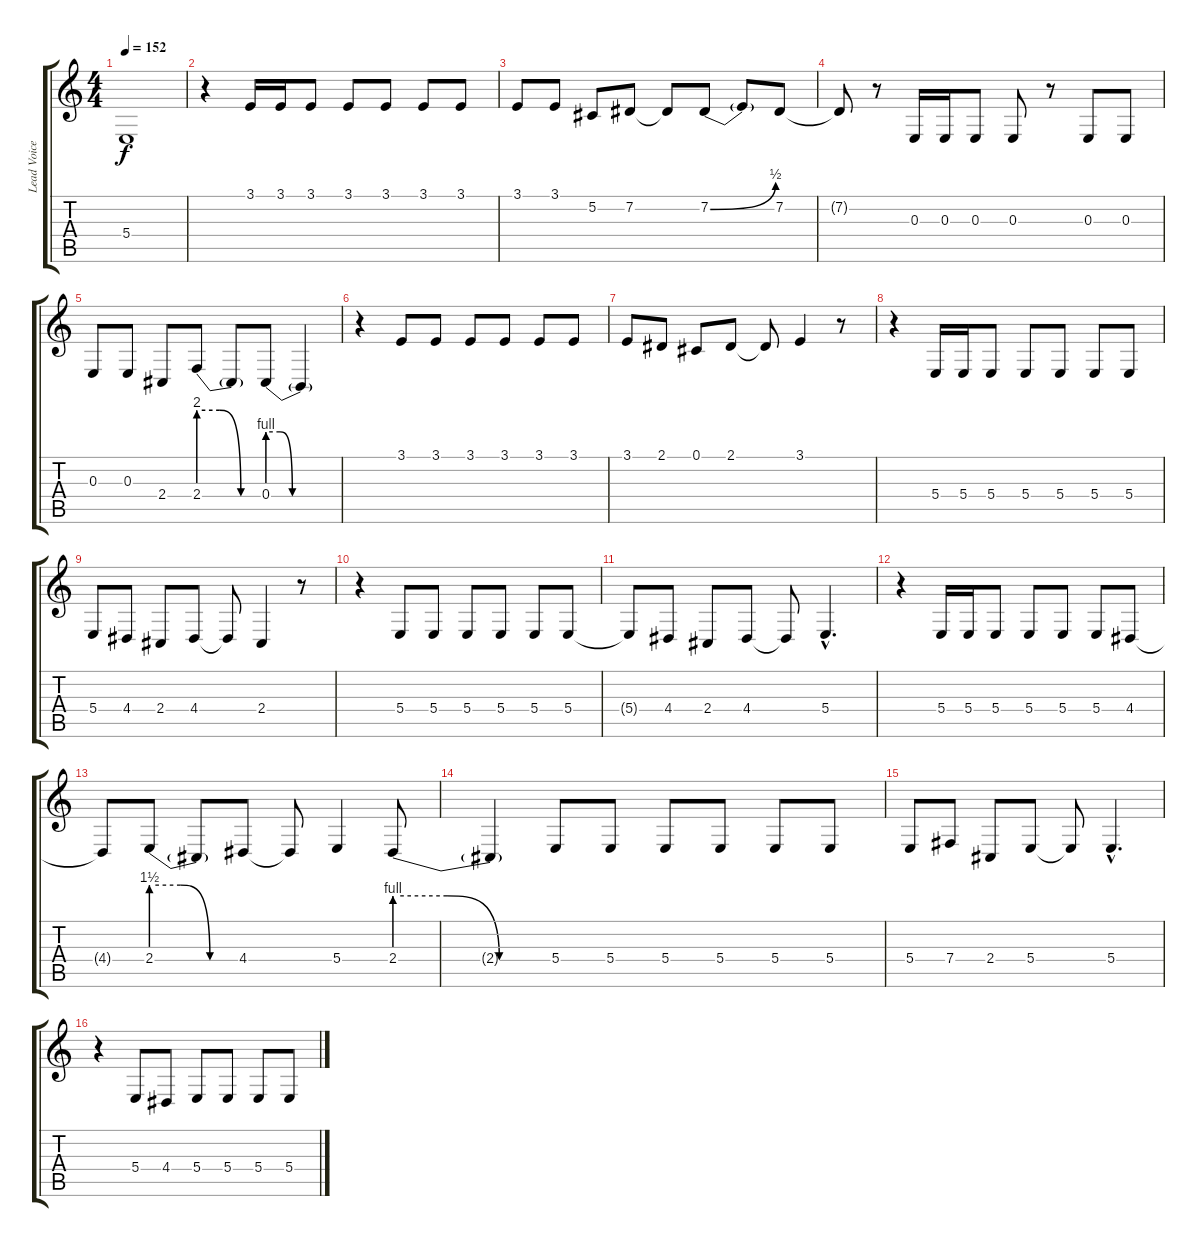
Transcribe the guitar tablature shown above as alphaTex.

\track ("Lead Voice" "Lead Voice") {instrument lead2sawtooth}
\staff {score tabs}
\tuning (Db4 Ab3 E3 B2 Gb2 Db2) {hide}
\ts (4 4)
\tempo 152
\clef g2
\ks c
5.4.1{dy f} |
r.4 3.1.16 3.1.16 3.1.8 3.1.8 3.1.8 3.1.8 3.1.8 |
3.1.8 3.1.8 5.2.8 7.2.8 7.2{t}.8 7.2{be (bend 0 0 60 2)}.8 7.2{t}.8 7.2.8 |
7.2{t}.8 r.8 0.3.16 0.3.16 0.3.8 0.3.8 r.8 0.3.8 0.3.8 |
0.3.8 0.3.8 2.4.8 2.4{be (custom 0 8 20 8 40 0 60 0)}.8 2.4{t}.8 0.4{be (custom 0 4 10 4 20 0 40 0 60 0)}.8 0.4{t}.4 |
r.4 3.1.8 3.1.8 3.1.8 3.1.8 3.1.8 3.1.8 |
3.1.8 2.1.8 0.1.8 2.1.8 2.1{t}.8 3.1.4 r.8 |
r.4 5.4.16 5.4.16 5.4.8 5.4.8 5.4.8 5.4.8 5.4.8 |
5.4.8 4.4.8 2.4.8 4.4.8 4.4{t}.8 2.4.4 r.8 |
r.4 5.4.8 5.4.8 5.4.8 5.4.8 5.4.8 5.4.8 |
5.4{t}.8 4.4.8 2.4.8 4.4.8 4.4{t}.8 5.4{hac}.4{d} |
r.4 5.4.16 5.4.16 5.4.8 5.4.8 5.4.8 5.4.8 4.4.8 |
4.4{t}.8 2.4{be (custom 0 6 20 6 40 0 60 0)}.8 2.4{t}.8 4.4.8 4.4{t}.8 5.4.4 2.4{be (custom 0 4 20 4 40 0 60 0)}.8 |
2.4{t}.4 5.4.8 5.4.8 5.4.8 5.4.8 5.4.8 5.4.8 |
5.4.8 7.4.8 2.4.8 5.4.8 5.4{t}.8 5.4{hac}.4{d} |
r.4 5.4.8 4.4.8 5.4.8 5.4.8 5.4.8 5.4.8
